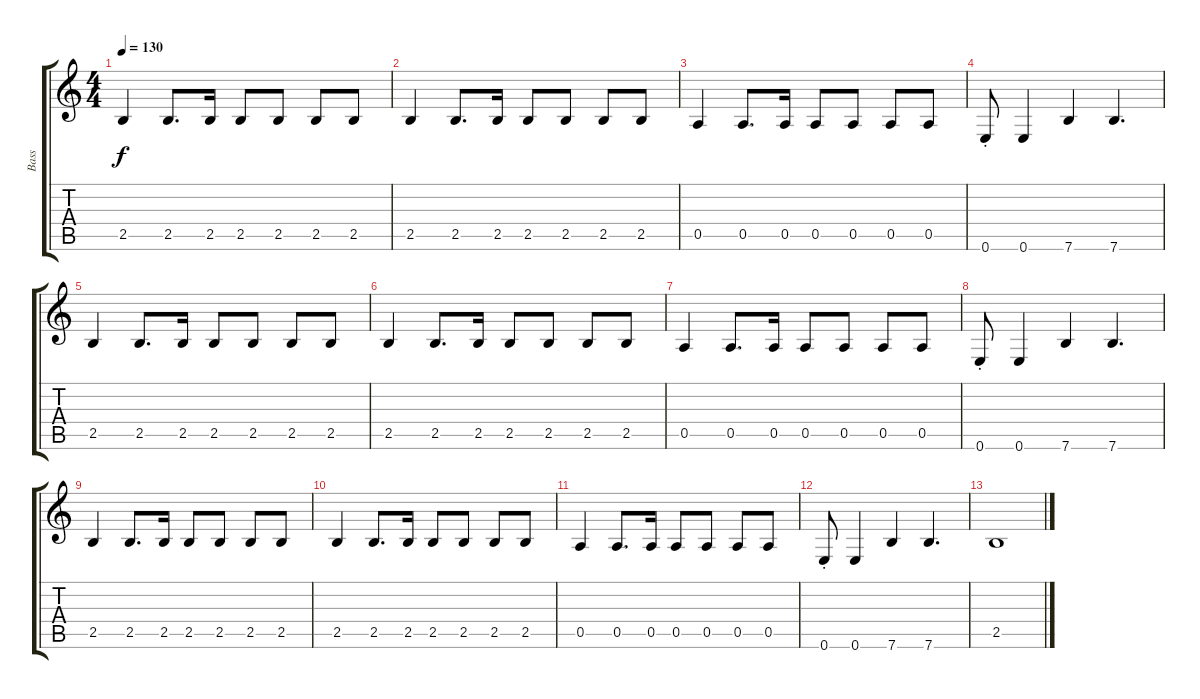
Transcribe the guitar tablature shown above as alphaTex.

\track ("Bass" "Bass") {instrument electricbassfinger}
\staff {score tabs}
\tuning (E4 B3 G3 D3 A2 E2) {hide}
\ts (4 4)
\tempo 130
\clef g2
\ks c
2.5.4{dy f} 2.5.8{d} 2.5.16 2.5.8 2.5.8 2.5.8 2.5.8 |
2.5.4 2.5.8{d} 2.5.16 2.5.8 2.5.8 2.5.8 2.5.8 |
0.5.4 0.5.8{d} 0.5.16 0.5.8 0.5.8 0.5.8 0.5.8 |
0.6{st}.8 0.6.4 7.6.4 7.6.4{d} |
2.5.4 2.5.8{d} 2.5.16 2.5.8 2.5.8 2.5.8 2.5.8 |
2.5.4 2.5.8{d} 2.5.16 2.5.8 2.5.8 2.5.8 2.5.8 |
0.5.4 0.5.8{d} 0.5.16 0.5.8 0.5.8 0.5.8 0.5.8 |
0.6{st}.8 0.6.4 7.6.4 7.6.4{d} |
2.5.4 2.5.8{d} 2.5.16 2.5.8 2.5.8 2.5.8 2.5.8 |
2.5.4 2.5.8{d} 2.5.16 2.5.8 2.5.8 2.5.8 2.5.8 |
0.5.4 0.5.8{d} 0.5.16 0.5.8 0.5.8 0.5.8 0.5.8 |
0.6{st}.8 0.6.4 7.6.4 7.6.4{d} |
2.5.1
